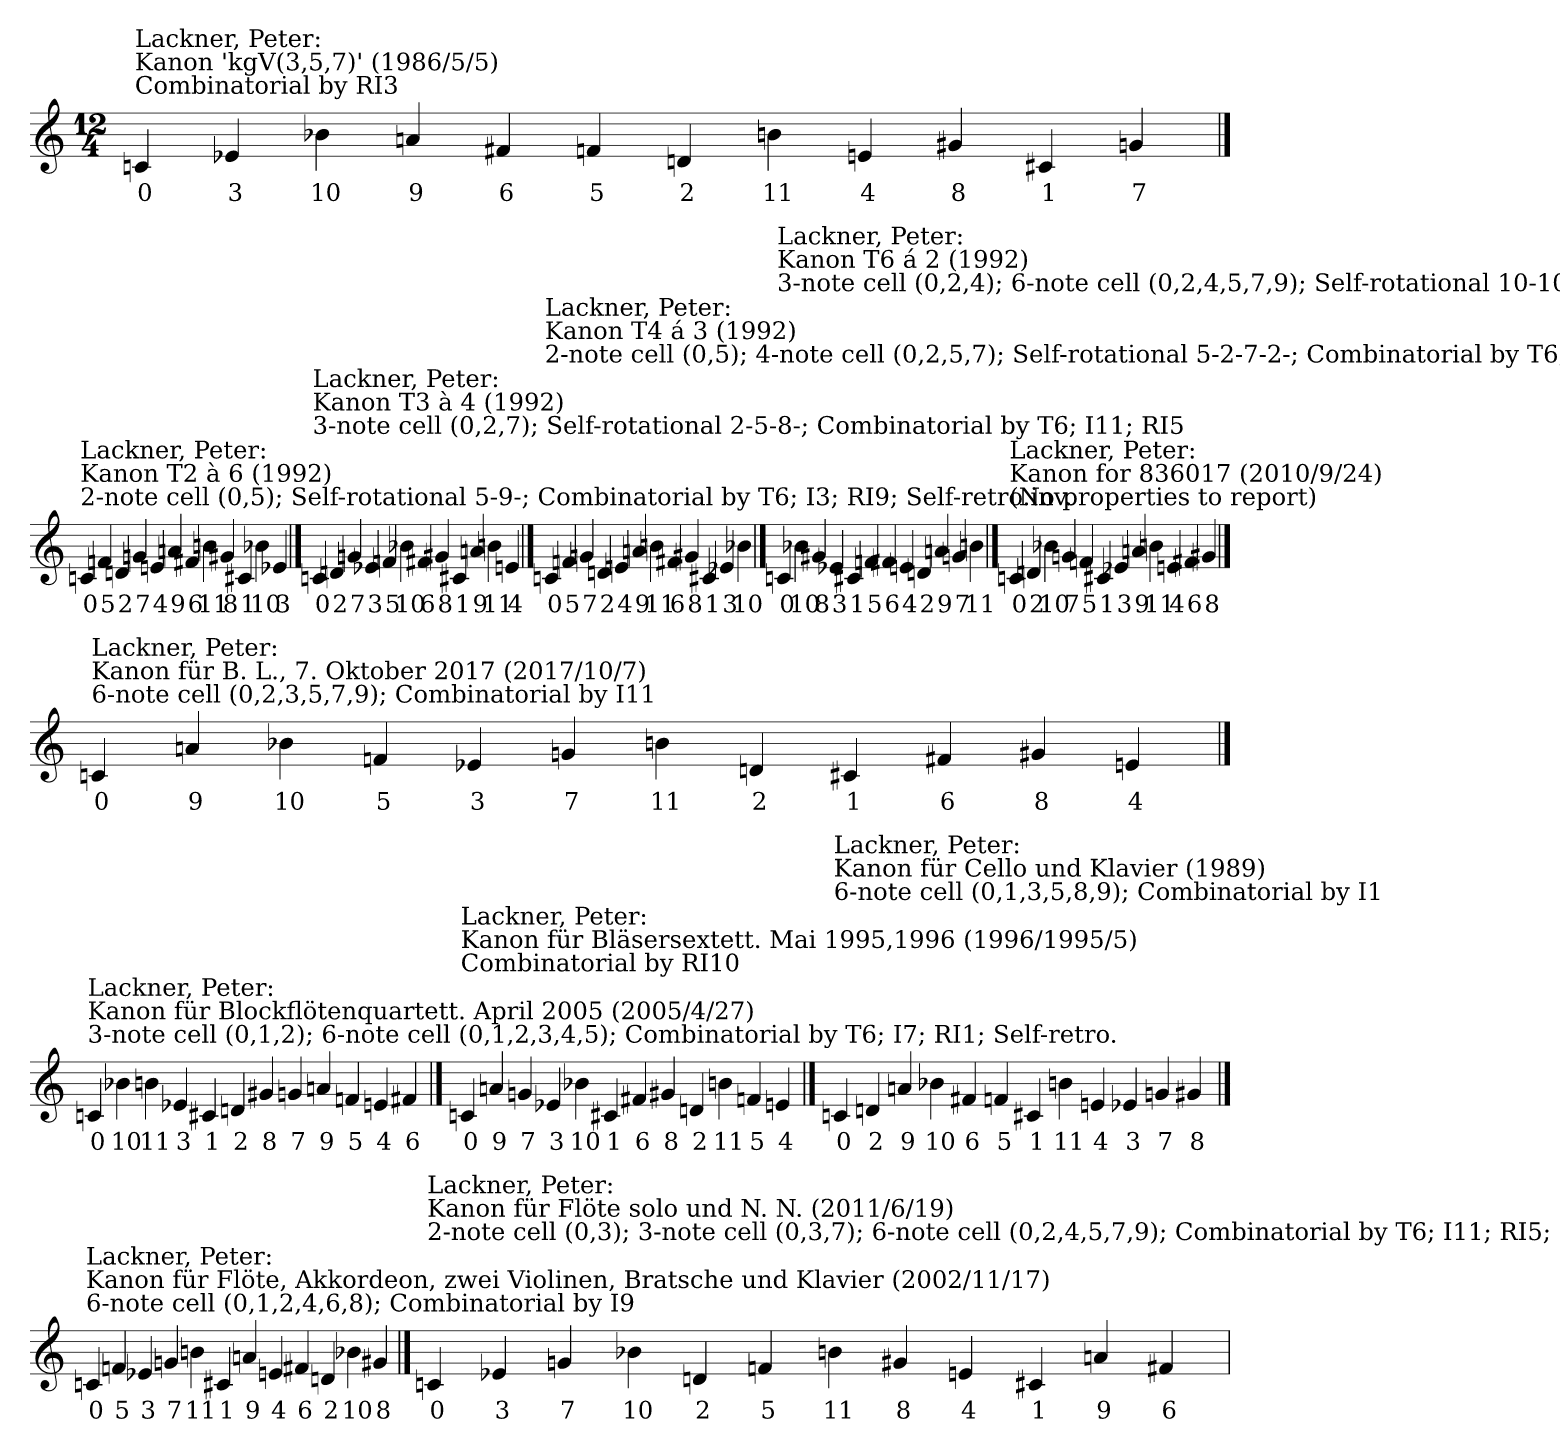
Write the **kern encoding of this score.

**kern	**text
*part1	*part1
*staff1	*staff1
!!LO:LB:g=z
*M12/4	*
==757	==757
!LO:TX:t=Lackner, Peter&colon; \nKanon 'kgV(3,5,7)' (1986/5/5)\nCombinatorial by RI3	!
4cn	0
4e-X	3
4b-X	10
4an	9
4f#X	6
4fn	5
4dn	2
4bn	11
4en	4
4g#X	8
4c#X	1
4gn	7
!!LO:LB:g=z
==758	==758
!LO:TX:t=Lackner, Peter&colon; \nKanon T2 à 6 (1992)\n2-note cell (0,5); Self-rotational 5-9-; Combinatorial by T6; I3; RI9; Self-retro.inv.	!
4cn	0
4fn	5
4dn	2
4gn	7
4en	4
4an	9
4f#X	6
4bn	11
4g#X	8
4c#X	1
4b-X	10
4e-X	3
!!LO:LB:g=z
==759	==759
!LO:TX:t=Lackner, Peter&colon; \nKanon T3 à 4 (1992)\n3-note cell (0,2,7); Self-rotational 2-5-8-; Combinatorial by T6; I11; RI5	!
4cn	0
4dn	2
4gn	7
4e-X	3
4fn	5
4b-X	10
4f#X	6
4g#X	8
4c#X	1
4an	9
4bn	11
4en	4
!!LO:LB:g=z
==760	==760
!LO:TX:t=Lackner, Peter&colon; \nKanon T4 á 3 (1992)\n2-note cell (0,5); 4-note cell (0,2,5,7); Self-rotational 5-2-7-2-; Combinatorial by T6; I3; RI9	!
4cn	0
4fn	5
4gn	7
4dn	2
4en	4
4an	9
4bn	11
4f#X	6
4g#X	8
4c#X	1
4e-X	3
4b-X	10
!!LO:LB:g=z
==761	==761
!LO:TX:t=Lackner, Peter&colon; \nKanon T6 á 2 (1992)\n3-note cell (0,2,4); 6-note cell (0,2,4,5,7,9); Self-rotational 10-10-7-10-4-1-; Combinatorial by T6; I7; RI1	!
4cn	0
4b-X	10
4g#X	8
4e-X	3
4c#X	1
4fn	5
4f#X	6
4en	4
4dn	2
4an	9
4gn	7
4bn	11
!!LO:LB:g=z
==762	==762
!LO:TX:t=Lackner, Peter&colon; \nKanon for 836017 (2010/9/24)\n(No properties to report)	!
4cn	0
4dn	2
4b-X	10
4gn	7
4fn	5
4c#X	1
4e-X	3
4an	9
4bn	11
4en	4
4f#X	6
4g#X	8
!!LO:LB:g=z
==763	==763
!LO:TX:t=Lackner, Peter&colon; \nKanon für B. L., 7. Oktober 2017 (2017/10/7)\n6-note cell (0,2,3,5,7,9); Combinatorial by I11	!
4cn	0
4an	9
4b-X	10
4fn	5
4e-X	3
4gn	7
4bn	11
4dn	2
4c#X	1
4f#X	6
4g#X	8
4en	4
!!LO:LB:g=z
==764	==764
!LO:TX:t=Lackner, Peter&colon; \nKanon für Blockflötenquartett. April 2005 (2005/4/27)\n3-note cell (0,1,2); 6-note cell (0,1,2,3,4,5); Combinatorial by T6; I7; RI1; Self-retro.	!
4cn	0
4b-X	10
4bn	11
4e-X	3
4c#X	1
4dn	2
4g#X	8
4gn	7
4an	9
4fn	5
4en	4
4f#X	6
!!LO:LB:g=z
==765	==765
!LO:TX:t=Lackner, Peter&colon; \nKanon für Bläsersextett. Mai 1995,1996 (1996/1995/5)\nCombinatorial by RI10	!
4cn	0
4an	9
4gn	7
4e-X	3
4b-X	10
4c#X	1
4f#X	6
4g#X	8
4dn	2
4bn	11
4fn	5
4en	4
!!LO:LB:g=z
==766	==766
!LO:TX:t=Lackner, Peter&colon; \nKanon für Cello und Klavier (1989)\n6-note cell (0,1,3,5,8,9); Combinatorial by I1	!
4cn	0
4dn	2
4an	9
4b-X	10
4f#X	6
4fn	5
4c#X	1
4bn	11
4en	4
4e-X	3
4gn	7
4g#X	8
!!LO:LB:g=z
==767	==767
!LO:TX:t=Lackner, Peter&colon; \nKanon für Flöte, Akkordeon, zwei Violinen, Bratsche und Klavier (2002/11/17)\n6-note cell (0,1,2,4,6,8); Combinatorial by I9	!
4cn	0
4fn	5
4e-X	3
4gn	7
4bn	11
4c#X	1
4an	9
4en	4
4f#X	6
4dn	2
4b-X	10
4g#X	8
!!LO:LB:g=z
==768	==768
!LO:TX:t=Lackner, Peter&colon; \nKanon für Flöte solo und N. N. (2011/6/19)\n2-note cell (0,3); 3-note cell (0,3,7); 6-note cell (0,2,4,5,7,9); Combinatorial by T6; I11; RI5; Self-retro.	!
4cn	0
4e-X	3
4gn	7
4b-X	10
4dn	2
4fn	5
4bn	11
4g#X	8
4en	4
4c#X	1
4an	9
4f#X	6
=	=
*-	*-
